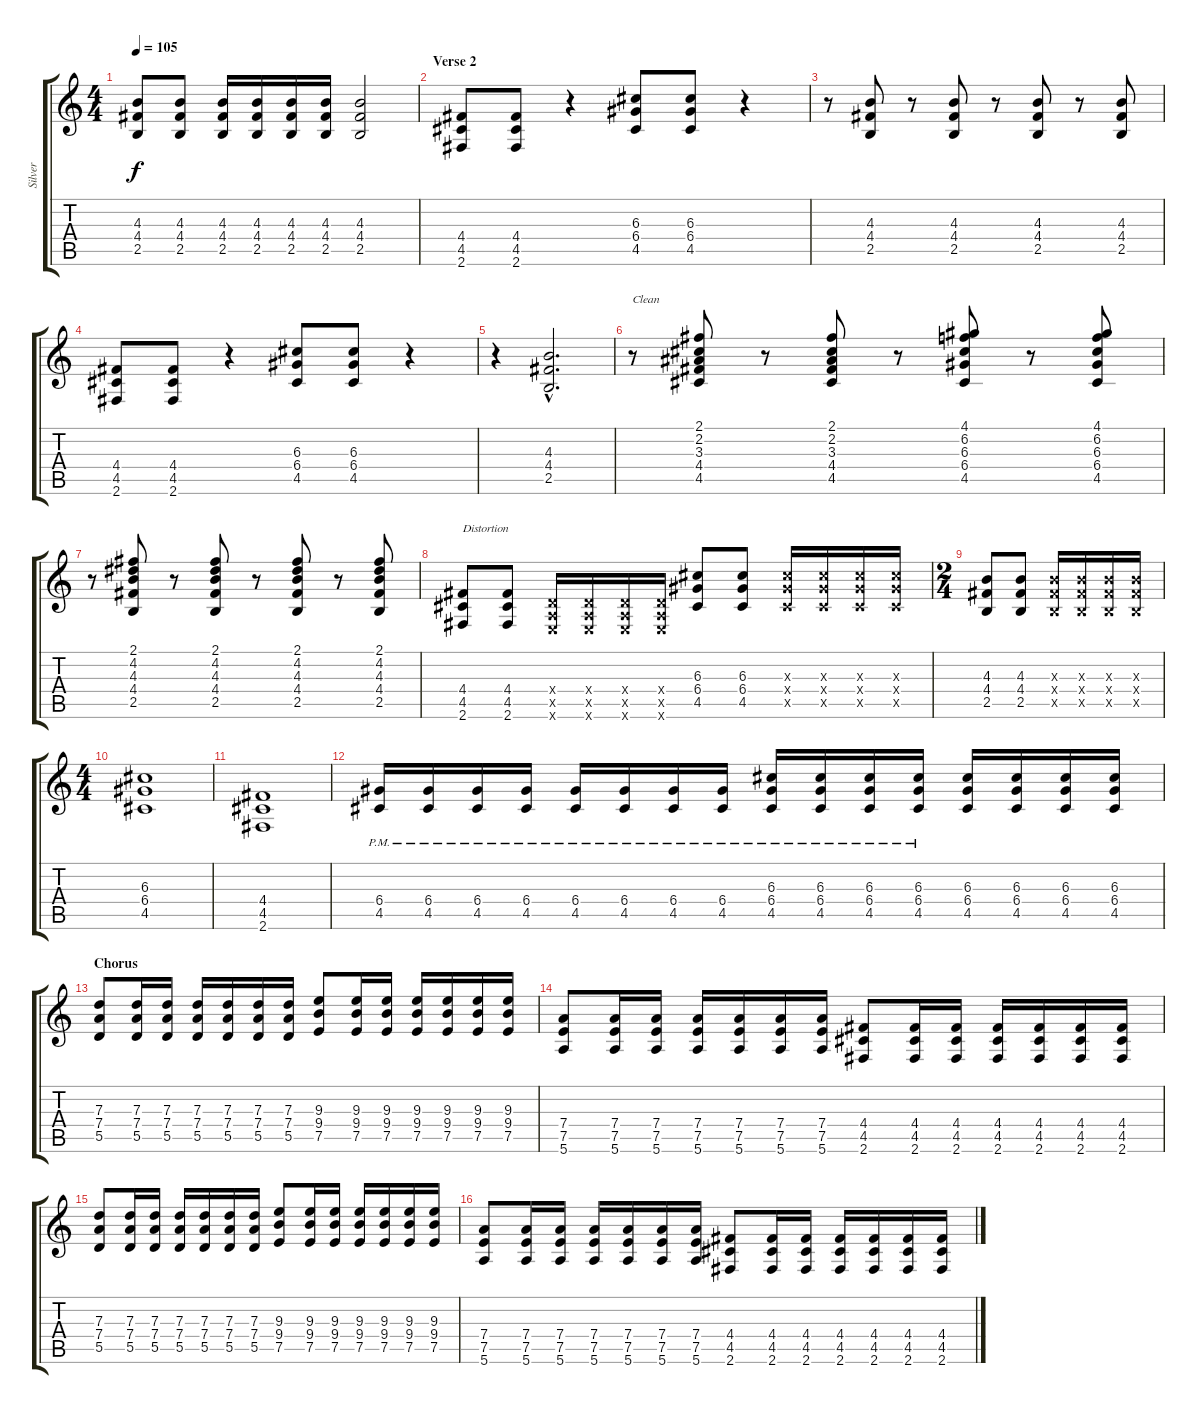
\track ("Silver" "Silver") {instrument distortionguitar}
\staff {score tabs}
\tuning (E4 B3 G3 D3 A2 E2) {hide}
\ts (4 4)
\tempo 105
\clef g2
\ks c
(4.3 4.4 2.5).8{dy f} (4.3 4.4 2.5).8 (4.3 4.4 2.5).16 (4.3 4.4 2.5).16 (4.3 4.4 2.5).16 (4.3 4.4 2.5).16 (4.3 4.4 2.5).2 |
\section ("" "Verse 2")
(4.4 4.5 2.6).8 (4.4 4.5 2.6).8 r.4 (6.3 6.4 4.5).8 (6.3 6.4 4.5).8 r.4 |
r.8 (4.3 4.4 2.5).8 r.8 (4.3 4.4 2.5).8 r.8 (4.3 4.4 2.5).8 r.8 (4.3 4.4 2.5).8 |
(4.4 4.5 2.6).8 (4.4 4.5 2.6).8 r.4 (6.3 6.4 4.5).8 (6.3 6.4 4.5).8 r.4 |
r.4 (4.3{hac} 4.4{hac} 2.5{hac}).2{d} |
r.8{txt "Clean" instrument electricguitarclean} (2.1 2.2 3.3 4.4 4.5).8 r.8 (2.1 2.2 3.3 4.4 4.5).8 r.8 (4.1 6.2 6.3 6.4 4.5).8 r.8 (4.1 6.2 6.3 6.4 4.5).8 |
r.8 (2.1 4.2 4.3 4.4 2.5).8 r.8 (2.1 4.2 4.3 4.4 2.5).8 r.8 (2.1 4.2 4.3 4.4 2.5).8 r.8 (2.1 4.2 4.3 4.4 2.5).8 |
(4.4 4.5 2.6).8{txt "Distortion" instrument distortionguitar} (4.4 4.5 2.6).8 (0.4{x} 0.5{x} 0.6{x}).16 (0.4{x} 0.5{x} 0.6{x}).16 (0.4{x} 0.5{x} 0.6{x}).16 (0.4{x} 0.5{x} 0.6{x}).16 (6.3 6.4 4.5).8 (6.3 6.4 4.5).8 (6.3{x} 6.4{x} 4.5{x}).16 (6.3{x} 6.4{x} 4.5{x}).16 (6.3{x} 6.4{x} 4.5{x}).16 (6.3{x} 6.4{x} 4.5{x}).16 |
\ts (2 4)
(4.3 4.4 2.5).8 (4.3 4.4 2.5).8 (4.3{x} 4.4{x} 2.5{x}).16 (4.3{x} 4.4{x} 2.5{x}).16 (4.3{x} 4.4{x} 2.5{x}).16 (4.3{x} 4.4{x} 2.5{x}).16 |
\ts (4 4)
(6.3 6.4 4.5).1 |
(4.4 4.5 2.6).1 |
(6.4{pm} 4.5{pm}).16 (6.4{pm} 4.5{pm}).16 (6.4{pm} 4.5{pm}).16 (6.4{pm} 4.5{pm}).16 (6.4{pm} 4.5{pm}).16 (6.4{pm} 4.5{pm}).16 (6.4{pm} 4.5{pm}).16 (6.4{pm} 4.5{pm}).16 (6.3{pm} 6.4{pm} 4.5{pm}).16 (6.3{pm} 6.4{pm} 4.5{pm}).16 (6.3{pm} 6.4{pm} 4.5{pm}).16 (6.3{pm} 6.4{pm} 4.5{pm}).16 (6.3 6.4 4.5).16 (6.3 6.4 4.5).16 (6.3 6.4 4.5).16 (6.3 6.4 4.5).16 |
\section ("" "Chorus")
(7.3 7.4 5.5).8 (7.3 7.4 5.5).16 (7.3 7.4 5.5).16 (7.3 7.4 5.5).16 (7.3 7.4 5.5).16 (7.3 7.4 5.5).16 (7.3 7.4 5.5).16 (9.3 9.4 7.5).8 (9.3 9.4 7.5).16 (9.3 9.4 7.5).16 (9.3 9.4 7.5).16 (9.3 9.4 7.5).16 (9.3 9.4 7.5).16 (9.3 9.4 7.5).16 |
(7.4 7.5 5.6).8 (7.4 7.5 5.6).16 (7.4 7.5 5.6).16 (7.4 7.5 5.6).16 (7.4 7.5 5.6).16 (7.4 7.5 5.6).16 (7.4 7.5 5.6).16 (4.4 4.5 2.6).8 (4.4 4.5 2.6).16 (4.4 4.5 2.6).16 (4.4 4.5 2.6).16 (4.4 4.5 2.6).16 (4.4 4.5 2.6).16 (4.4 4.5 2.6).16 |
(7.3 7.4 5.5).8 (7.3 7.4 5.5).16 (7.3 7.4 5.5).16 (7.3 7.4 5.5).16 (7.3 7.4 5.5).16 (7.3 7.4 5.5).16 (7.3 7.4 5.5).16 (9.3 9.4 7.5).8 (9.3 9.4 7.5).16 (9.3 9.4 7.5).16 (9.3 9.4 7.5).16 (9.3 9.4 7.5).16 (9.3 9.4 7.5).16 (9.3 9.4 7.5).16 |
(7.4 7.5 5.6).8 (7.4 7.5 5.6).16 (7.4 7.5 5.6).16 (7.4 7.5 5.6).16 (7.4 7.5 5.6).16 (7.4 7.5 5.6).16 (7.4 7.5 5.6).16 (4.4 4.5 2.6).8 (4.4 4.5 2.6).16 (4.4 4.5 2.6).16 (4.4 4.5 2.6).16 (4.4 4.5 2.6).16 (4.4 4.5 2.6).16 (4.4 4.5 2.6).16
